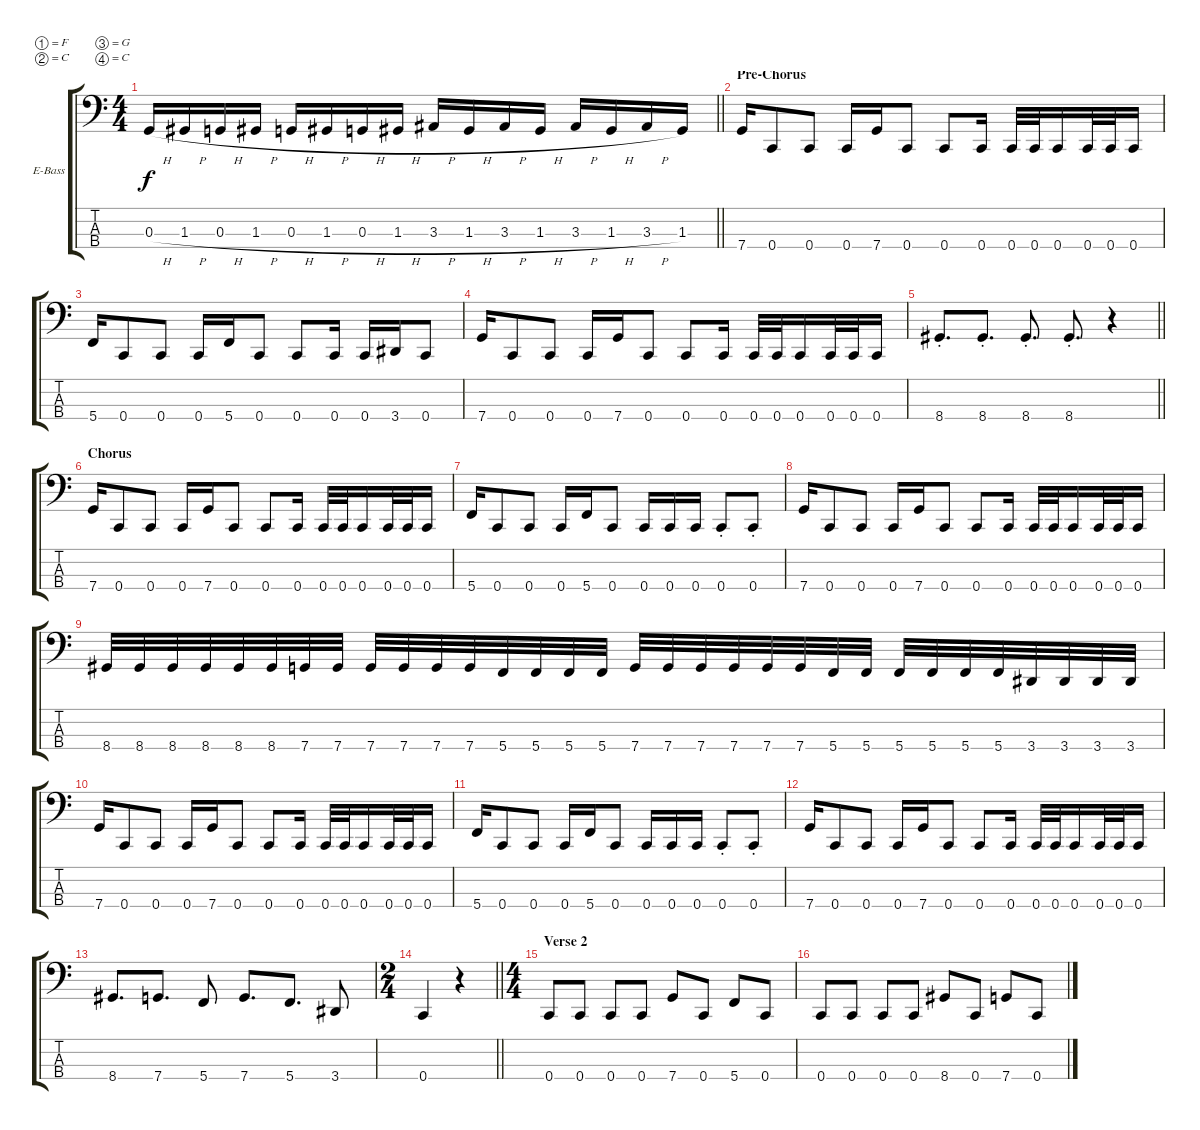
\bracketExtendMode groupsimilarinstruments
\firstSystemTrackNameOrientation horizontal
\otherSystemsTrackNameOrientation horizontal
\track ("Bass" "E-Bass") {instrument electricbasspick}
\staff {score tabs}
\tuning (F2 C2 G1 C1)
\ts (4 4)
\tempo (188 hide)
\clef f4
\barLineRight lightlight
\ks c
0.3{h}.16{dy f} 1.3{h}.16 0.3{h}.16 1.3{h}.16 0.3{h}.16 1.3{h}.16 0.3{h}.16 1.3{h}.16 3.3{h}.16 1.3{h}.16 3.3{h}.16 1.3{h}.16 3.3{h}.16 1.3{h}.16 3.3{h}.16 1.3.16 |
\section ("" "Pre-Chorus")
\tempo (94 hide)
7.4.16 0.4.8 0.4.8 0.4.16 7.4.16 0.4.8 0.4.8 0.4.16 0.4.32 0.4.32 0.4.16 0.4.32 0.4.32 0.4.16 |
5.4.16 0.4.8 0.4.8 0.4.16 5.4.16 0.4.8 0.4.8 0.4.16 0.4.16 3.4.16 0.4.8 |
7.4.16 0.4.8 0.4.8 0.4.16 7.4.16 0.4.8 0.4.8 0.4.16 0.4.32 0.4.32 0.4.16 0.4.32 0.4.32 0.4.16 |
\barLineRight lightlight
8.4{st}.8{d} 8.4{st}.8{d} 8.4{st}.8{d} 8.4{st}.8{d} r.4 |
\section ("" "Chorus")
7.4.16 0.4.8 0.4.8 0.4.16 7.4.16 0.4.8 0.4.8 0.4.16 0.4.32 0.4.32 0.4.16 0.4.32 0.4.32 0.4.16 |
5.4.16 0.4.8 0.4.8 0.4.16 5.4.16 0.4.8 0.4.16 0.4.16 0.4.16 0.4{st}.8 0.4{st}.8 |
7.4.16 0.4.8 0.4.8 0.4.16 7.4.16 0.4.8 0.4.8 0.4.16 0.4.32 0.4.32 0.4.16 0.4.32 0.4.32 0.4.16 |
8.4.32 8.4.32 8.4.32 8.4.32 8.4.32 8.4.32 7.4.32 7.4.32 7.4.32 7.4.32 7.4.32 7.4.32 5.4.32 5.4.32 5.4.32 5.4.32 7.4.32 7.4.32 7.4.32 7.4.32 7.4.32 7.4.32 5.4.32 5.4.32 5.4.32 5.4.32 5.4.32 5.4.32 3.4.32 3.4.32 3.4.32 3.4.32 |
7.4.16 0.4.8 0.4.8 0.4.16 7.4.16 0.4.8 0.4.8 0.4.16 0.4.32 0.4.32 0.4.16 0.4.32 0.4.32 0.4.16 |
5.4.16 0.4.8 0.4.8 0.4.16 5.4.16 0.4.8 0.4.16 0.4.16 0.4.16 0.4{st}.8 0.4{st}.8 |
7.4.16 0.4.8 0.4.8 0.4.16 7.4.16 0.4.8 0.4.8 0.4.16 0.4.32 0.4.32 0.4.16 0.4.32 0.4.32 0.4.16 |
8.4.8{d} 7.4.8{d} 5.4.8 7.4.8{d} 5.4.8{d} 3.4.8 |
\ts (2 4)
\beaming (8 2 2 2 2)
\tempo (204 1 hide)
\barLineRight lightlight
0.4.4 r.4 |
\ts (4 4)
\beaming (8 2 2 2 2)
\section ("" "Verse 2")
\tempo (188 hide)
0.4.8 0.4.8 0.4.8 0.4.8 7.4.8 0.4.8 5.4.8 0.4.8 |
0.4.8 0.4.8 0.4.8 0.4.8 8.4.8 0.4.8 7.4.8 0.4.8
